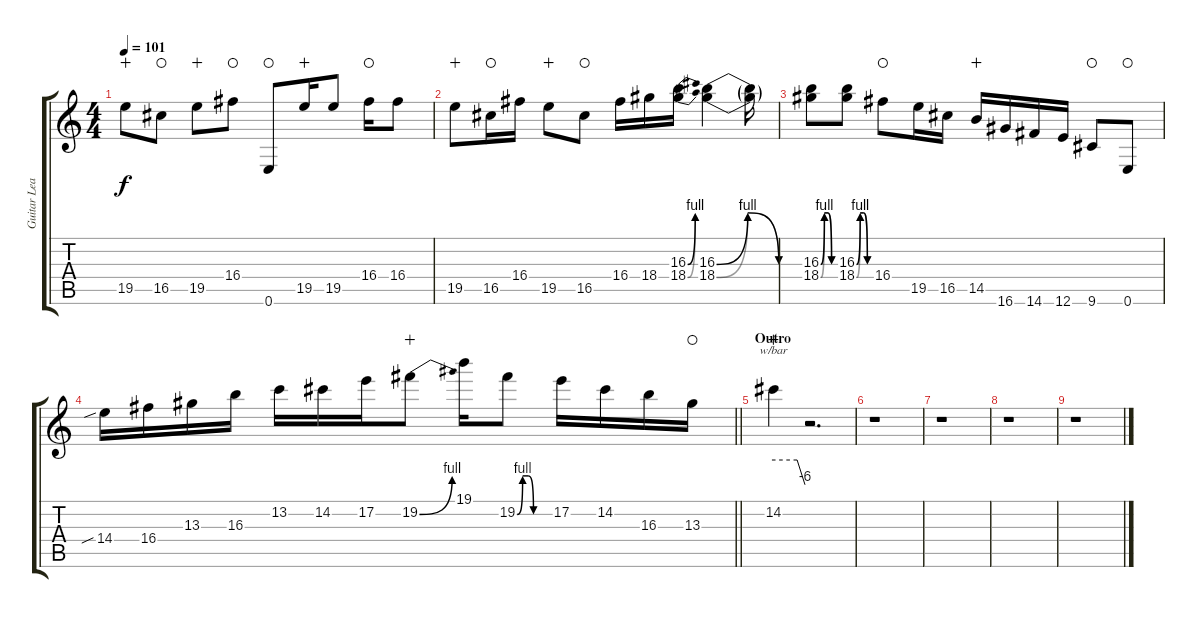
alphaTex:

\track ("Guitar Lead" "Guitar Lea") {instrument distortionguitar}
\staff {score tabs}
\tuning (E4 B3 G3 D3 A2 E2) {hide}
\ts (4 4)
\tempo 101
\clef g2
\ks c
19.5.8{dy f wahc} 16.5.8{waho} 19.5.8{wahc} 16.4.8{waho} 0.6.8{waho} 19.5.16{wahc} 19.5.8 16.4.16{waho} 16.4.8 |
19.5.8{wahc} 16.5.16{waho} 16.4.16 19.5.8{wahc} 16.5.8{waho} 16.4.16 18.4.16 (16.3{be (bend 0 0 60 4)} 18.4{be (bend 0 0 60 4)}).16 (16.3{be (bendrelease 0 0 15 4 45 4 60 0)} 18.4{be (bendrelease 0 0 15 4 45 4 60 0)}).4 (16.3{t} 18.4{t}).16 |
(16.3{be (custom 0 0 15 4 30 4 45 0 60 0)} 18.4{be (custom 0 0 15 4 30 4 45 0 60 0)}).8 (16.3{be (custom 0 0 15 4 30 4 45 0 60 0)} 18.4{be (custom 0 0 15 4 30 4 45 0 60 0)}).8 16.4.8{waho} 19.5.16 16.5.16 14.5.16{wahc} 16.6.16 14.6.16 12.6.16 9.6.8{waho} 0.6.8{waho} |
\barLineRight lightlight
14.4{sib}.16 16.4.16 13.3.16 16.3.16 13.2.16 14.2.16 17.2.16 19.2{be (bend 0 0 60 4)}.8{wahc} 19.1.16 19.2{be (custom 0 0 10 4 20 4 30 0 60 0)}.8 17.2.16 14.2.16 16.3.16 13.3.16{waho} |
\section ("" "Outro")
14.2.4{tbe (custom default 0 0 45 0 60 -24) wahc} r.2{d} |
r.1 |
r.1 |
r.1 |
r.1
